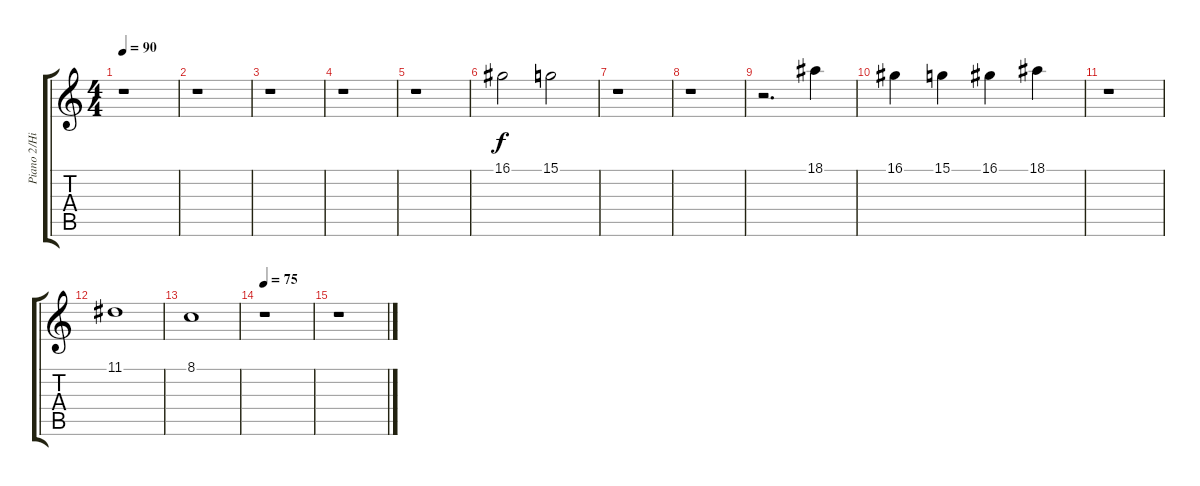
\track ("Piano 2/High" "Piano 2/Hi") {instrument acousticgrandpiano}
\staff {score tabs}
\tuning (E4 B3 G3 D3 A2 E2) {hide}
\ts (4 4)
\tempo 90
\clef g2
\ks c
r.1{dy f} |
r.1 |
r.1 |
r.1 |
r.1 |
16.1.2 15.1.2 |
r.1 |
r.1 |
r.2{d volume 16} 18.1.4 |
16.1.4 15.1.4 16.1.4 18.1.4 |
r.1 |
11.1.1 |
8.1.1 |
\tempo 75
r.1 |
r.1
